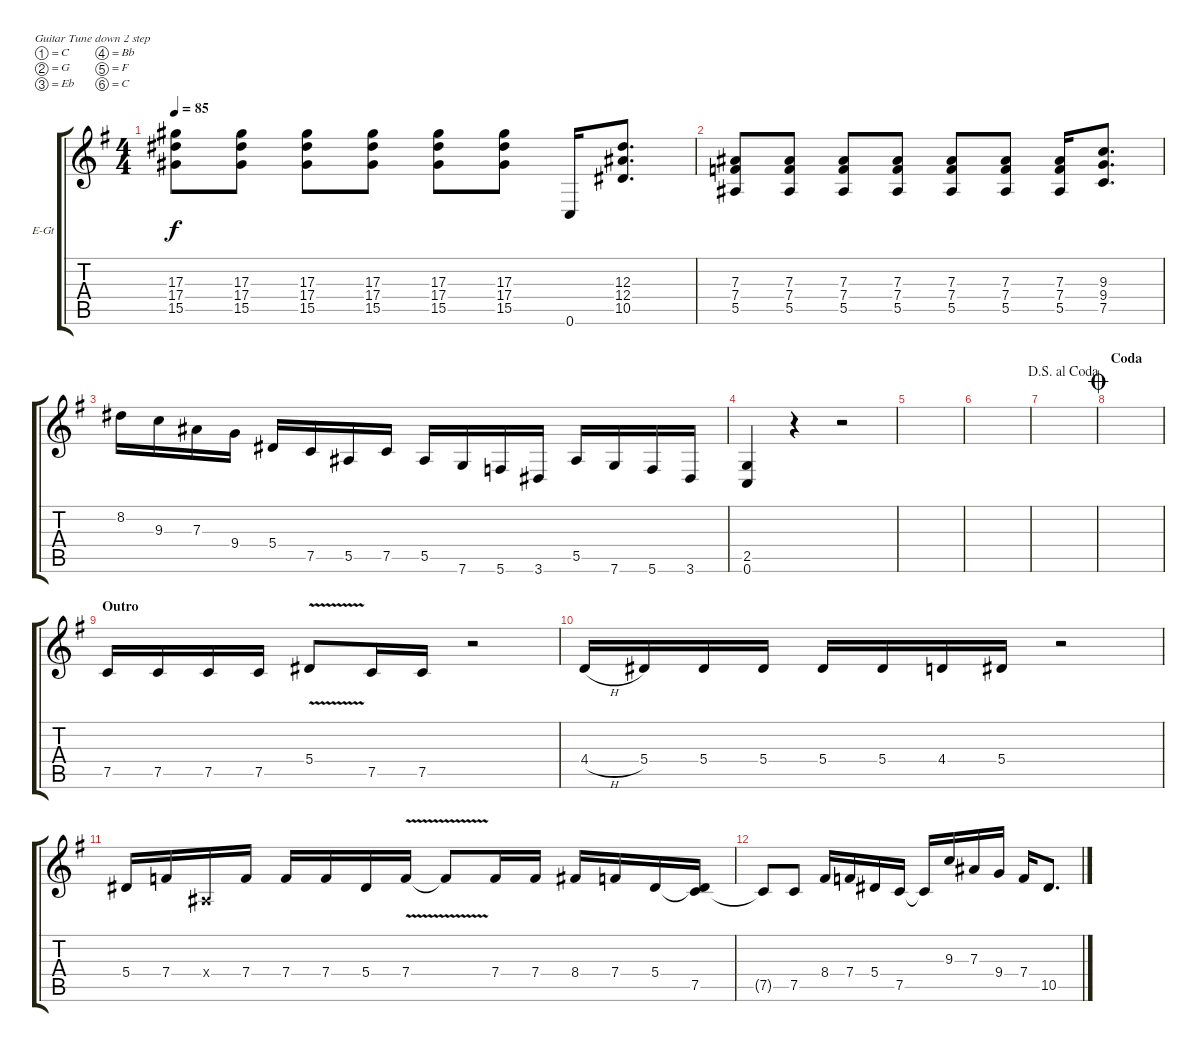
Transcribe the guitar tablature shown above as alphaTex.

\defaultSystemsLayout 4
\bracketExtendMode groupsimilarinstruments
\firstSystemTrackNameOrientation horizontal
\otherSystemsTrackNameOrientation horizontal
\track ("Guitar 2" "E-Gt") {instrument distortionguitar}
\staff {score tabs}
\tuning (C4 G3 Eb3 Bb2 F2 C2)
\ts (4 4)
\tempo 85
\clef g2
\ks g
(17.3 17.4 15.5).8{dy f} (15.5 17.4 17.3).8 (15.5 17.4 17.3).8 (15.5 17.4 17.3).8 (15.5 17.4 17.3).8 (15.5 17.4 17.3).8 0.6.16 (10.5 12.4 12.3).8{d} |
(5.5 7.4 7.3).8 (5.5 7.4 7.3).8 (5.5 7.4 7.3).8 (5.5 7.4 7.3).8 (5.5 7.4 7.3).8 (5.5 7.4 7.3).8 (5.5 7.4 7.3).16 (9.3 9.4 7.5).8{d} |
8.2.16 9.3.16 7.3.16 9.4.16 5.4.16 7.5.16 5.5.16 7.5.16 5.5.16 7.6.16 5.6.16 3.6.16 5.5.16 7.6.16 5.6.16 3.6.16 |
(0.6 2.5).4 r.4 r.2 |
|
|
\jump dalsegnoalcoda
|
\section ("" "Coda")
\jump coda
|
\section ("" "Outro")
7.5.16 7.5.16 7.5.16 7.5.16 5.4{v}.8 7.5.16 7.5.16 r.2 |
4.4{h}.16 5.4.16 5.4.16 5.4.16 5.4.16 5.4.16 4.4.16 5.4.16 r.2 |
5.4.16 7.4.16 0.4{x}.16 7.4.16 7.4.16 7.4.16 5.4.16 7.4{v}.16 7.4{v t}.8 7.4.16 7.4.16 8.4.16 7.4.16 5.4.16 (7.5 5.4{t}).16 |
7.5{t}.8 7.5.8 8.4.16 7.4.16 5.4.16 7.5.16 7.5{t}.16 9.3.16 7.3.16 9.4.16 7.4.16 10.5.8{d}
